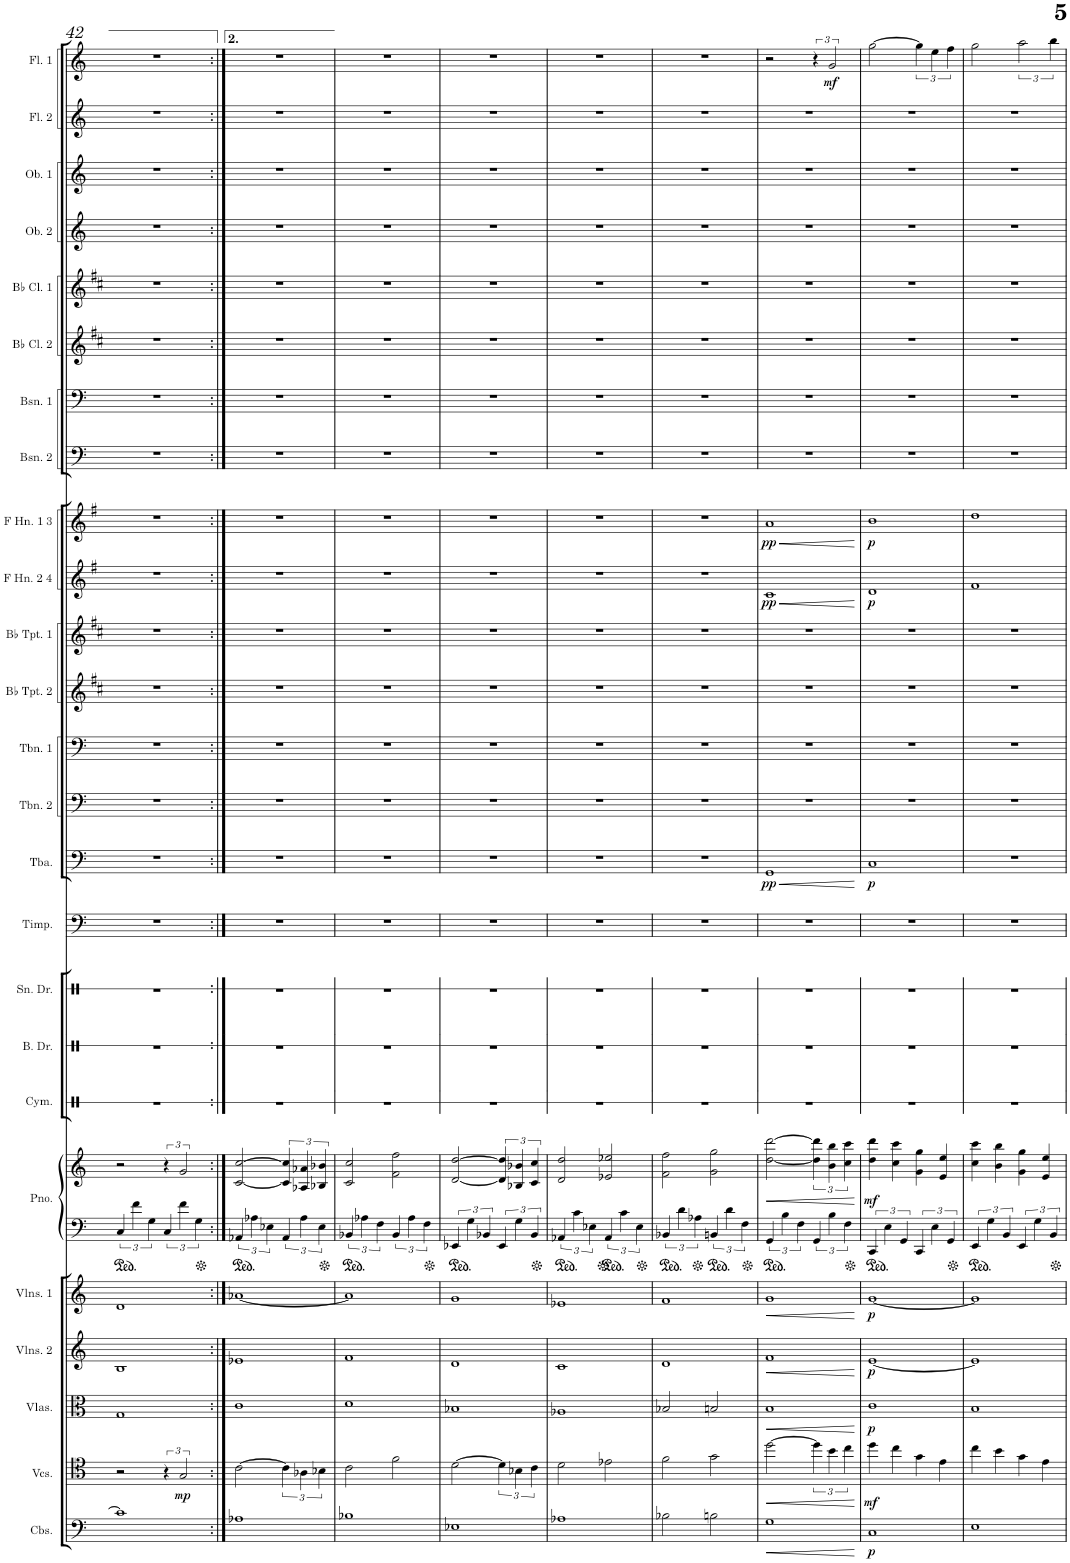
**kern	**dynam	**kern	**dynam	**kern	**dynam	**kern	**dynam	**kern	**dynam	**kern	**kern	**dynam	**kern	**kern	**kern	**kern	**kern	**dynam	**kern	**kern	**kern	**kern	**kern	**dynam	**kern	**dynam	**kern	**kern	**kern	**kern	**kern	**kern	**kern	**kern	**dynam
*part25	*part25	*part24	*part24	*part23	*part23	*part22	*part22	*part21	*part21	*part20	*part20	*part20	*part19	*part18	*part17	*part16	*part15	*part15	*part14	*part13	*part12	*part11	*part10	*part10	*part9	*part9	*part8	*part7	*part6	*part5	*part4	*part3	*part2	*part1	*part1
*staff26	*staff26	*staff25	*staff25	*staff24	*staff24	*staff23	*staff23	*staff22	*staff22	*staff21	*staff20	*staff20/21	*staff19	*staff18	*staff17	*staff16	*staff15	*staff15	*staff14	*staff13	*staff12	*staff11	*staff10	*staff10	*staff9	*staff9	*staff8	*staff7	*staff6	*staff5	*staff4	*staff3	*staff2	*staff1	*staff1
*I"Contrabasses	*	*I"Violoncellos	*	*I"Violas	*	*I"Violins 2	*	*I"Violins 1	*	*I"Piano	*	*	*I"Cymbal	*I"Bass Drum	*I"Snare Drum	*I"Timpani	*I"Tuba	*	*I"Trombone 2	*I"Trombone 1	*I"Bb Trumpet 2	*I"Bb Trumpet 1	*I"F Horn 2 &amp; 4	*	*I"F Horn 1 &amp; 3	*	*I"Bassoon 2	*I"Bassoon 1	*I"Bb Clarinet 2	*I"Bb Clarinet 1	*I"Oboe 2	*I"Oboe 1	*I"Flute 2	*I"Flute 1	*
*I'Cbs.	*	*I'Vcs.	*	*I'Vlas.	*	*I'Vlns. 2	*	*I'Vlns. 1	*	*I'Pno.	*	*	*I'Cym.	*I'B. Dr.	*I'Sn. Dr.	*I'Timp.	*I'Tba.	*	*I'Tbn. 2	*I'Tbn. 1	*I'Bb Tpt. 2	*I'Bb Tpt. 1	*I'F Hn. 2 4	*	*I'F Hn. 1 3	*	*I'Bsn. 2	*I'Bsn. 1	*I'Bb Cl. 2	*I'Bb Cl. 1	*I'Ob. 2	*I'Ob. 1	*I'Fl. 2	*I'Fl. 1	*
!!LO:PB:g=z
*clefF4	*	*clefC4	*	*clefC3	*	*clefG2	*	*clefG2	*	*clefF4	*clefG2	*	*clefX	*clefX	*clefX	*clefF4	*clefF4	*	*clefF4	*clefF4	*clefG2	*clefG2	*clefG2	*	*clefG2	*	*clefF4	*clefF4	*clefG2	*clefG2	*clefG2	*clefG2	*clefG2	*clefG2	*
*Trd7c12	*	*	*	*	*	*	*	*	*	*	*	*	*	*	*	*	*	*	*	*	*Trd1c2	*Trd1c2	*Trd4c7	*	*Trd4c7	*	*	*	*Trd1c2	*Trd1c2	*	*	*	*	*
*k[]	*	*k[]	*	*k[]	*	*k[]	*	*k[]	*	*k[]	*k[]	*	*k[]	*k[]	*k[]	*k[]	*k[]	*	*k[]	*k[]	*k[f#c#]	*k[f#c#]	*k[f#]	*	*k[f#]	*	*k[]	*k[]	*k[f#c#]	*k[f#c#]	*k[]	*k[]	*k[]	*k[]	*
*M2/2	*	*M2/2	*	*M2/2	*	*M2/2	*	*M2/2	*	*M2/2	*M2/2	*	*M2/2	*M2/2	*M2/2	*M2/2	*M2/2	*	*M2/2	*M2/2	*M2/2	*M2/2	*M2/2	*	*M2/2	*	*M2/2	*M2/2	*M2/2	*M2/2	*M2/2	*M2/2	*M2/2	*M2/2	*
=42	=42	=42	=42	=42	=42	=42	=42	=42	=42	=42	=42	=42	=42	=42	=42	=42	=42	=42	=42	=42	=42	=42	=42	=42	=42	=42	=42	=42	=42	=42	=42	=42	=42	=42	=42
1c]	.	2r	.	1G	.	1B	.	1d	.	6C/	2r	.	1r	1r	1r	1r	1r	.	1r	1r	1r	1r	1r	.	1r	.	1r	1r	1r	1r	1r	1r	1r	1r	.
.	.	.	.	.	.	.	.	.	.	6f\	.	.	.	.	.	.	.	.	.	.	.	.	.	.	.	.	.	.	.	.	.	.	.	.	.
.	.	.	.	.	.	.	.	.	.	6G\	.	.	.	.	.	.	.	.	.	.	.	.	.	.	.	.	.	.	.	.	.	.	.	.	.
.	.	6r	.	.	.	.	.	.	.	6C/	6r	.	.	.	.	.	.	.	.	.	.	.	.	.	.	.	.	.	.	.	.	.	.	.	.
!	!	!	!LO:DY:b	!	!	!	!	!	!	!	!	!	!	!	!	!	!	!	!	!	!	!	!	!	!	!	!	!	!	!	!	!	!	!	!
.	.	3G/	mp	.	.	.	.	.	.	6f\	3g/	.	.	.	.	.	.	.	.	.	.	.	.	.	.	.	.	.	.	.	.	.	.	.	.
.	.	.	.	.	.	.	.	.	.	6G\	.	.	.	.	.	.	.	.	.	.	.	.	.	.	.	.	.	.	.	.	.	.	.	.	.
=43:|!	=43:|!	=43:|!	=43:|!	=43:|!	=43:|!	=43:|!	=43:|!	=43:|!	=43:|!	=43:|!	=43:|!	=43:|!	=43:|!	=43:|!	=43:|!	=43:|!	=43:|!	=43:|!	=43:|!	=43:|!	=43:|!	=43:|!	=43:|!	=43:|!	=43:|!	=43:|!	=43:|!	=43:|!	=43:|!	=43:|!	=43:|!	=43:|!	=43:|!	=43:|!	=43:|!
1A-X	.	[2c\	.	1c	.	1e-X	.	[1a-X	.	6AA-X/	[2c/ [2cc/	.	1r	1r	1r	1r	1r	.	1r	1r	1r	1r	1r	.	1r	.	1r	1r	1r	1r	1r	1r	1r	1r	.
.	.	.	.	.	.	.	.	.	.	6A-X\	.	.	.	.	.	.	.	.	.	.	.	.	.	.	.	.	.	.	.	.	.	.	.	.	.
.	.	.	.	.	.	.	.	.	.	6E-X\	.	.	.	.	.	.	.	.	.	.	.	.	.	.	.	.	.	.	.	.	.	.	.	.	.
.	.	6c\]	.	.	.	.	.	.	.	6AA-/	6c/] 6cc/]	.	.	.	.	.	.	.	.	.	.	.	.	.	.	.	.	.	.	.	.	.	.	.	.
.	.	6A-X\	.	.	.	.	.	.	.	6A-\	6A-X/ 6a-X/	.	.	.	.	.	.	.	.	.	.	.	.	.	.	.	.	.	.	.	.	.	.	.	.
.	.	6B-X\	.	.	.	.	.	.	.	6E-\	6B-X/ 6b-X/	.	.	.	.	.	.	.	.	.	.	.	.	.	.	.	.	.	.	.	.	.	.	.	.
=44	=44	=44	=44	=44	=44	=44	=44	=44	=44	=44	=44	=44	=44	=44	=44	=44	=44	=44	=44	=44	=44	=44	=44	=44	=44	=44	=44	=44	=44	=44	=44	=44	=44	=44	=44
1B-X	.	2c\	.	1d	.	1f	.	1a-]	.	6BB-X/	2c/ 2cc/	.	1r	1r	1r	1r	1r	.	1r	1r	1r	1r	1r	.	1r	.	1r	1r	1r	1r	1r	1r	1r	1r	.
.	.	.	.	.	.	.	.	.	.	6A-X\	.	.	.	.	.	.	.	.	.	.	.	.	.	.	.	.	.	.	.	.	.	.	.	.	.
.	.	.	.	.	.	.	.	.	.	6F\	.	.	.	.	.	.	.	.	.	.	.	.	.	.	.	.	.	.	.	.	.	.	.	.	.
.	.	2f\	.	.	.	.	.	.	.	6BB-/	2f\ 2ff\	.	.	.	.	.	.	.	.	.	.	.	.	.	.	.	.	.	.	.	.	.	.	.	.
.	.	.	.	.	.	.	.	.	.	6A-\	.	.	.	.	.	.	.	.	.	.	.	.	.	.	.	.	.	.	.	.	.	.	.	.	.
.	.	.	.	.	.	.	.	.	.	6F\	.	.	.	.	.	.	.	.	.	.	.	.	.	.	.	.	.	.	.	.	.	.	.	.	.
=45	=45	=45	=45	=45	=45	=45	=45	=45	=45	=45	=45	=45	=45	=45	=45	=45	=45	=45	=45	=45	=45	=45	=45	=45	=45	=45	=45	=45	=45	=45	=45	=45	=45	=45	=45
1E-X	.	[2d\	.	1B-X	.	1d	.	1g	.	6EE-X/	[2d/ [2dd/	.	1r	1r	1r	1r	1r	.	1r	1r	1r	1r	1r	.	1r	.	1r	1r	1r	1r	1r	1r	1r	1r	.
.	.	.	.	.	.	.	.	.	.	6G\	.	.	.	.	.	.	.	.	.	.	.	.	.	.	.	.	.	.	.	.	.	.	.	.	.
.	.	.	.	.	.	.	.	.	.	6BB-X/	.	.	.	.	.	.	.	.	.	.	.	.	.	.	.	.	.	.	.	.	.	.	.	.	.
.	.	6d\]	.	.	.	.	.	.	.	6EE-/	6d/] 6dd/]	.	.	.	.	.	.	.	.	.	.	.	.	.	.	.	.	.	.	.	.	.	.	.	.
.	.	6B-X\	.	.	.	.	.	.	.	6G\	6B-X/ 6b-X/	.	.	.	.	.	.	.	.	.	.	.	.	.	.	.	.	.	.	.	.	.	.	.	.
.	.	6c\	.	.	.	.	.	.	.	6BB-/	6c/ 6cc/	.	.	.	.	.	.	.	.	.	.	.	.	.	.	.	.	.	.	.	.	.	.	.	.
=46	=46	=46	=46	=46	=46	=46	=46	=46	=46	=46	=46	=46	=46	=46	=46	=46	=46	=46	=46	=46	=46	=46	=46	=46	=46	=46	=46	=46	=46	=46	=46	=46	=46	=46	=46
1A-X	.	2d\	.	1A-X	.	1c	.	1e-X	.	6AA-X/	2d/ 2dd/	.	1r	1r	1r	1r	1r	.	1r	1r	1r	1r	1r	.	1r	.	1r	1r	1r	1r	1r	1r	1r	1r	.
.	.	.	.	.	.	.	.	.	.	6c\	.	.	.	.	.	.	.	.	.	.	.	.	.	.	.	.	.	.	.	.	.	.	.	.	.
.	.	.	.	.	.	.	.	.	.	6E-X\	.	.	.	.	.	.	.	.	.	.	.	.	.	.	.	.	.	.	.	.	.	.	.	.	.
.	.	2e-X\	.	.	.	.	.	.	.	6AA-/	2e-X/ 2ee-X/	.	.	.	.	.	.	.	.	.	.	.	.	.	.	.	.	.	.	.	.	.	.	.	.
.	.	.	.	.	.	.	.	.	.	6c\	.	.	.	.	.	.	.	.	.	.	.	.	.	.	.	.	.	.	.	.	.	.	.	.	.
.	.	.	.	.	.	.	.	.	.	6E-\	.	.	.	.	.	.	.	.	.	.	.	.	.	.	.	.	.	.	.	.	.	.	.	.	.
=47	=47	=47	=47	=47	=47	=47	=47	=47	=47	=47	=47	=47	=47	=47	=47	=47	=47	=47	=47	=47	=47	=47	=47	=47	=47	=47	=47	=47	=47	=47	=47	=47	=47	=47	=47
2B-X\	.	2f\	.	2B-X/	.	1d	.	1f	.	6BB-X/	2f\ 2ff\	.	1r	1r	1r	1r	1r	.	1r	1r	1r	1r	1r	.	1r	.	1r	1r	1r	1r	1r	1r	1r	1r	.
.	.	.	.	.	.	.	.	.	.	6d\	.	.	.	.	.	.	.	.	.	.	.	.	.	.	.	.	.	.	.	.	.	.	.	.	.
.	.	.	.	.	.	.	.	.	.	6A-X\	.	.	.	.	.	.	.	.	.	.	.	.	.	.	.	.	.	.	.	.	.	.	.	.	.
2Bn\	.	2g\	.	2Bn/	.	.	.	.	.	6BBn/	2g\ 2gg\	.	.	.	.	.	.	.	.	.	.	.	.	.	.	.	.	.	.	.	.	.	.	.	.
.	.	.	.	.	.	.	.	.	.	6d\	.	.	.	.	.	.	.	.	.	.	.	.	.	.	.	.	.	.	.	.	.	.	.	.	.
.	.	.	.	.	.	.	.	.	.	6F\	.	.	.	.	.	.	.	.	.	.	.	.	.	.	.	.	.	.	.	.	.	.	.	.	.
=48	=48	=48	=48	=48	=48	=48	=48	=48	=48	=48	=48	=48	=48	=48	=48	=48	=48	=48	=48	=48	=48	=48	=48	=48	=48	=48	=48	=48	=48	=48	=48	=48	=48	=48	=48
!	!LO:HP:b	!	!LO:HP:b	!	!LO:HP:b	!	!LO:HP:b	!	!LO:HP:b	!	!	!LO:HP:b	!	!	!	!	!	!LO:HP:b	!	!	!	!	!	!LO:HP:b	!	!LO:HP:b	!	!	!	!	!	!	!	!	!
!	!	!	!	!	!	!	!	!	!	!	!	!	!	!	!	!	!	!LO:DY:n=1:b	!	!	!	!	!	!LO:DY:n=1:b	!	!LO:DY:n=1:b	!	!	!	!	!	!	!	!	!
1G	<	[2dd\	<	1B	<	1f	<	1g	<	6GG/	[2dd\ [2ddd\	<	1r	1r	1r	1r	1GG	< pp	1r	1r	1r	1r	1c	< pp	1a	< pp	1r	1r	1r	1r	1r	1r	1r	2r	.
.	.	.	.	.	.	.	.	.	.	6B\	.	.	.	.	.	.	.	.	.	.	.	.	.	.	.	.	.	.	.	.	.	.	.	.	.
.	.	.	.	.	.	.	.	.	.	6F\	.	.	.	.	.	.	.	.	.	.	.	.	.	.	.	.	.	.	.	.	.	.	.	.	.
.	.	6dd\]	.	.	.	.	.	.	.	6GG/	6dd\] 6ddd\]	.	.	.	.	.	.	.	.	.	.	.	.	.	.	.	.	.	.	.	.	.	.	6r	.
!	!	!	!	!	!	!	!	!	!	!	!	!	!	!	!	!	!	!	!	!	!	!	!	!	!	!	!	!	!	!	!	!	!	!	!LO:DY:b
.	.	6b\	.	.	.	.	.	.	.	6B\	6b\ 6bb\	.	.	.	.	.	.	.	.	.	.	.	.	.	.	.	.	.	.	.	.	.	.	3g/	mf
.	.	6cc\	.	.	.	.	.	.	.	6F\	6cc\ 6ccc\	.	.	.	.	.	.	.	.	.	.	.	.	.	.	.	.	.	.	.	.	.	.	.	.
.	[	.	[	.	[	.	[	.	[	.	.	[	.	.	.	.	.	[	.	.	.	.	.	[	.	[	.	.	.	.	.	.	.	.	.
=49	=49	=49	=49	=49	=49	=49	=49	=49	=49	=49	=49	=49	=49	=49	=49	=49	=49	=49	=49	=49	=49	=49	=49	=49	=49	=49	=49	=49	=49	=49	=49	=49	=49	=49	=49
!	!LO:DY:b	!	!LO:DY:b	!	!LO:DY:b	!	!LO:DY:b	!	!LO:DY:b	!	!	!LO:DY:b	!	!	!	!	!	!LO:DY:b	!	!	!	!	!	!LO:DY:b	!	!LO:DY:b	!	!	!	!	!	!	!	!	!
1C	p	4dd\	mf	1c	p	[1e	p	[1g	p	6CC/	4dd\ 4ddd\	mf	1r	1r	1r	1r	1C	p	1r	1r	1r	1r	1d	p	1b	p	1r	1r	1r	1r	1r	1r	1r	[2gg\	.
.	.	.	.	.	.	.	.	.	.	6E\	.	.	.	.	.	.	.	.	.	.	.	.	.	.	.	.	.	.	.	.	.	.	.	.	.
.	.	4cc\	.	.	.	.	.	.	.	.	4cc\ 4ccc\	.	.	.	.	.	.	.	.	.	.	.	.	.	.	.	.	.	.	.	.	.	.	.	.
.	.	.	.	.	.	.	.	.	.	6GG/	.	.	.	.	.	.	.	.	.	.	.	.	.	.	.	.	.	.	.	.	.	.	.	.	.
.	.	4g\	.	.	.	.	.	.	.	6CC/	4g\ 4gg\	.	.	.	.	.	.	.	.	.	.	.	.	.	.	.	.	.	.	.	.	.	.	6gg\]	.
.	.	.	.	.	.	.	.	.	.	6E\	.	.	.	.	.	.	.	.	.	.	.	.	.	.	.	.	.	.	.	.	.	.	.	6ee\	.
.	.	4e\	.	.	.	.	.	.	.	.	4e/ 4ee/	.	.	.	.	.	.	.	.	.	.	.	.	.	.	.	.	.	.	.	.	.	.	.	.
.	.	.	.	.	.	.	.	.	.	6GG/	.	.	.	.	.	.	.	.	.	.	.	.	.	.	.	.	.	.	.	.	.	.	.	6ff\	.
=50	=50	=50	=50	=50	=50	=50	=50	=50	=50	=50	=50	=50	=50	=50	=50	=50	=50	=50	=50	=50	=50	=50	=50	=50	=50	=50	=50	=50	=50	=50	=50	=50	=50	=50	=50
1E	.	4cc\	.	1B	.	1e]	.	1g]	.	6EE/	4cc\ 4ccc\	.	1r	1r	1r	1r	1r	.	1r	1r	1r	1r	1f#	.	1dd	.	1r	1r	1r	1r	1r	1r	1r	2gg\	.
.	.	.	.	.	.	.	.	.	.	6G\	.	.	.	.	.	.	.	.	.	.	.	.	.	.	.	.	.	.	.	.	.	.	.	.	.
.	.	4b\	.	.	.	.	.	.	.	.	4b\ 4bb\	.	.	.	.	.	.	.	.	.	.	.	.	.	.	.	.	.	.	.	.	.	.	.	.
.	.	.	.	.	.	.	.	.	.	6BB/	.	.	.	.	.	.	.	.	.	.	.	.	.	.	.	.	.	.	.	.	.	.	.	.	.
.	.	4g\	.	.	.	.	.	.	.	6EE/	4g\ 4gg\	.	.	.	.	.	.	.	.	.	.	.	.	.	.	.	.	.	.	.	.	.	.	3aa\	.
.	.	.	.	.	.	.	.	.	.	6G\	.	.	.	.	.	.	.	.	.	.	.	.	.	.	.	.	.	.	.	.	.	.	.	.	.
.	.	4e\	.	.	.	.	.	.	.	.	4e/ 4ee/	.	.	.	.	.	.	.	.	.	.	.	.	.	.	.	.	.	.	.	.	.	.	.	.
.	.	.	.	.	.	.	.	.	.	6BB/	.	.	.	.	.	.	.	.	.	.	.	.	.	.	.	.	.	.	.	.	.	.	.	6bb\	.
=	=	=	=	=	=	=	=	=	=	=	=	=	=	=	=	=	=	=	=	=	=	=	=	=	=	=	=	=	=	=	=	=	=	=	=
*-	*-	*-	*-	*-	*-	*-	*-	*-	*-	*-	*-	*-	*-	*-	*-	*-	*-	*-	*-	*-	*-	*-	*-	*-	*-	*-	*-	*-	*-	*-	*-	*-	*-	*-	*-
